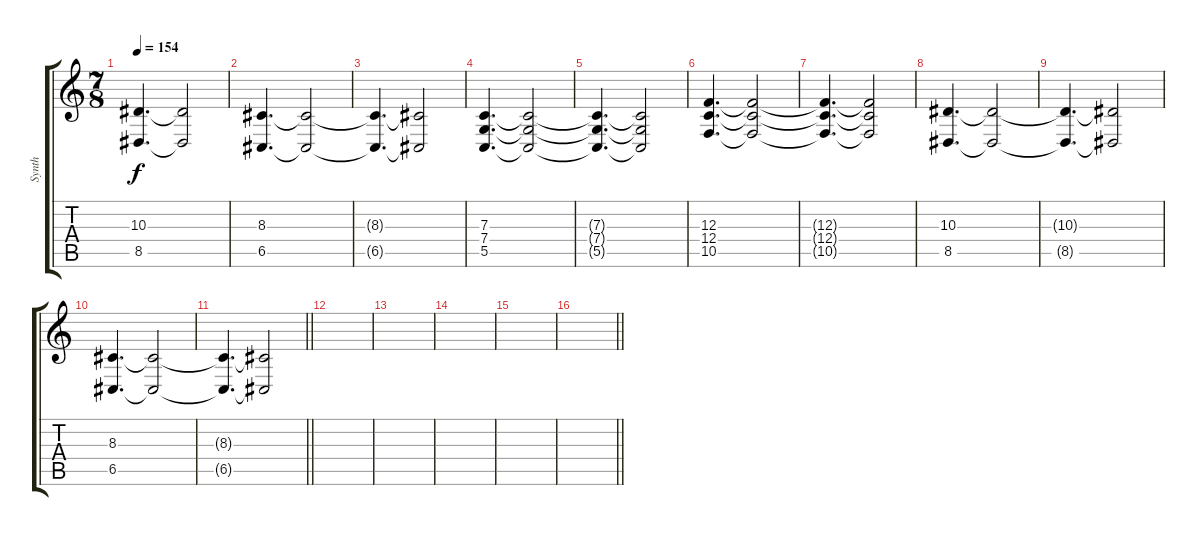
\track ("Synth" "Synth") {instrument lead2sawtooth}
\staff {score tabs}
\tuning (D4 A3 F3 C3 G2 C2) {hide}
\ts (7 8)
\tempo 154
\clef g2
\ks c
(10.3{t} 8.5{t}).4{d dy f} (10.3{t} 8.5{t}).2 |
(8.3 6.5).4{d} (8.3{t} 6.5{t}).2 |
(8.3{t} 6.5{t}).4{d} (8.3{t} 6.5{t}).2 |
(7.3 7.4 5.5).4{d volume 5} (7.3{t} 7.4{t} 5.5{t}).2 |
(7.3{t} 7.4{t} 5.5{t}).4{d} (7.3{t} 7.4{t} 5.5{t}).2 |
(12.3 12.4 10.5).4{d} (12.3{t} 12.4{t} 10.5{t}).2 |
(12.3{t} 12.4{t} 10.5{t}).4{d} (12.3{t} 12.4{t} 10.5{t}).2 |
(10.3 8.5).4{d} (10.3{t} 8.5{t}).2 |
(10.3{t} 8.5{t}).4{d} (10.3{t} 8.5{t}).2 |
(8.3 6.5).4{d} (8.3{t} 6.5{t}).2 |
\barLineRight lightlight
(8.3{t} 6.5{t}).4{d} (8.3{t} 6.5{t}).2 |
\section ("" "")
|
|
|
|
\barLineRight lightlight
